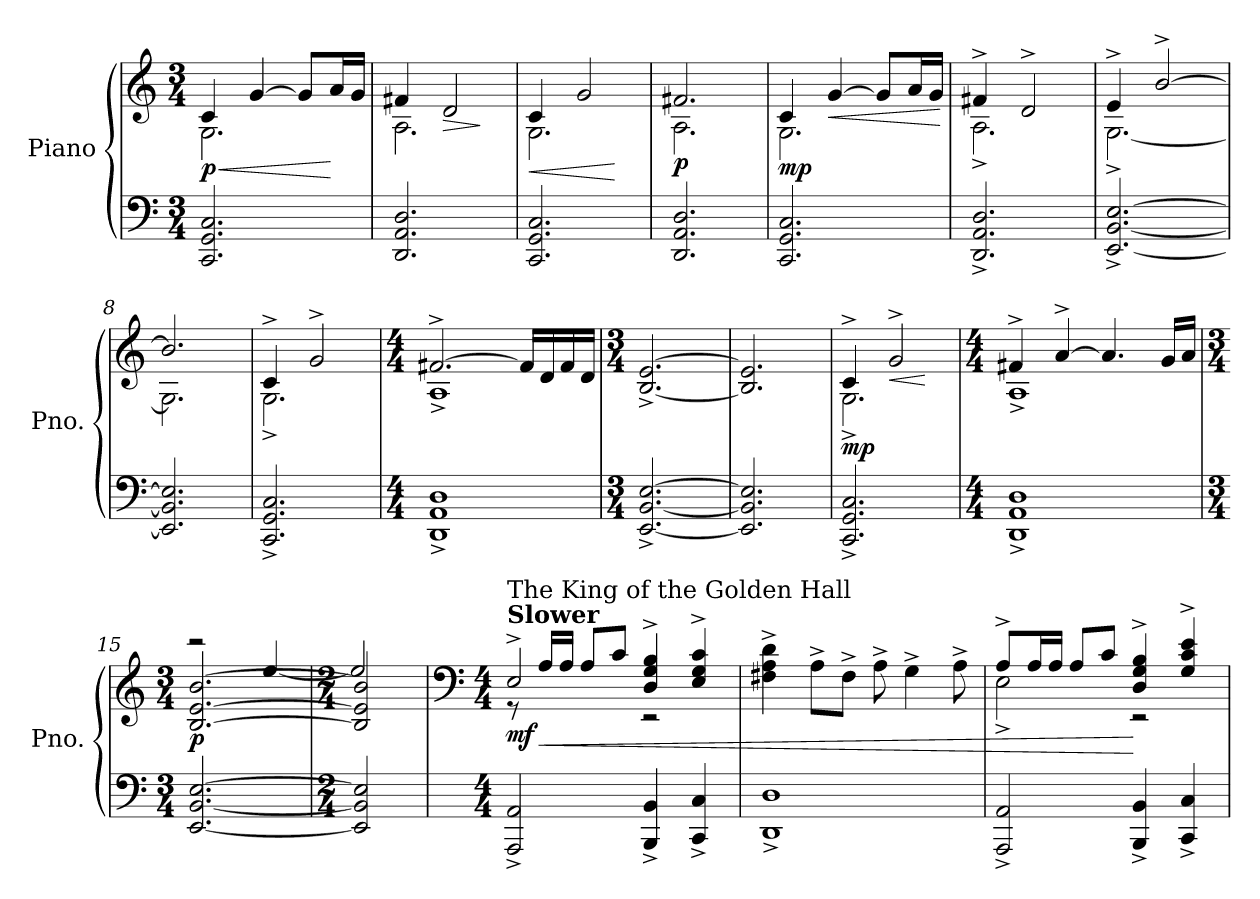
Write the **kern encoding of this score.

**kern	**kern	**dynam
*part1	*part1	*part1
*staff2	*staff1	*staff1/2
*I"Piano	*	*
*I'Pno.	*	*
*clefF4	*clefG2	*
*k[]	*k[]	*
*M3/4	*M3/4	*
*MM76	*MM76	*
=1	=1	=1
!	!LO:TX:a:B:t=Moderately	!
!	!LO:TX:a:t=Eowyn´s Theme	!
!	!	!LO:HP:b
*	*^	*
!	!	!	!LO:DY:n=1:b
2.CC/ 2.GG/ 2.C/	4c/	2.G\	< p
.	[4g/	.	.
.	8g/L]	.	.
.	16a/L	.	[
.	16g/JJ	.	.
=2	=2	=2	=2
2.DD/ 2.AA/ 2.D/	4f#X/	2.A\	.
!	!	!	!LO:HP:b
.	2d/	.	>
*	*v	*v	*
.	.	]
=3	=3	=3
!	!	!LO:HP:b
*	*^	*
2.CC/ 2.GG/ 2.C/	4c/	2.G\	<
.	2g/	.	.
*	*v	*v	*
.	.	[
=4	=4	=4
*	*^	*
!	!	!	!LO:DY:b
2.DD/ 2.AA/ 2.D/	2.f#X/	2.A\	p
=5	=5	=5	=5
!	!	!	!LO:DY:b
2.CC/ 2.GG/ 2.C/	4c/	2.G\	mp
!	!	!	!LO:HP:b
.	[4g/	.	<
.	8g/L]	.	.
.	16a/L	.	.
.	16g/JJ	.	.
*	*v	*v	*
.	.	[
=6	=6	=6
*	*^	*
2.DD/^ 2.AA/^ 2.D/^	4f#X^/	2.A^\	.
.	2d^/	.	.
=7	=7	=7	=7
[2.EE/^ [2.BB/^ [2.E/^	4e^/	[2.G^\	.
.	[2b^/	.	.
=8	=8	=8	=8
2.EE/] 2.BB/] 2.E/]	2.b/]	2.G\]	.
=9	=9	=9	=9
2.CC/^ 2.GG/^ 2.C/^	4c^/	2.G^\	.
.	2g^/	.	.
!!LO:LB:g=z	!!
=10	=10	=10	=10
*M4/4	*M4/4	*	*
1DD^ 1AA^ 1D^	[2.f#X^/	1A^	.
.	16f#/LL]	.	.
.	16d/	.	.
.	16f#/	.	.
.	16d/JJ	.	.
*	*v	*v	*
=11	=11	=11
*M3/4	*M3/4	*
[2.EE/^ [2.BB/^ [2.E/^	[2.B/^ [2.e/^	.
=12	=12	=12
2.EE/] 2.BB/] 2.E/]	2.B/] 2.e/]	.
=13	=13	=13
*	*^	*
!	!	!	!LO:DY:b
2.CC/^ 2.GG/^ 2.C/^	4c^/	2.G^\	mp
!	!	!	!LO:HP:b
.	2g^/	.	<
*	*v	*v	*
.	.	[
=14	=14	=14
*M4/4	*M4/4	*
*	*^	*
1DD^ 1AA^ 1D^	4f#X^/	1A^	.
.	[4a^/	.	.
.	4.a/]	.	.
.	16g/LL	.	.
.	16a/JJ	.	.
=15	=15	=15	=15
*M3/4	*M3/4	*	*
!	!	!	!LO:DY:b
[2.EE/ [2.BB/ [2.E/	[2.B/ [2.e/ [2.b/	2rccc	p
.	.	[4ee/	.
=16	=16	=16	=16
*M2/4	*M2/4	*	*
2EE/] 2BB/] 2E/]	2B/] 2e/] 2b/]	2ee/]	.
!!LO:LB:g=z	!!
=17	=17	=17	=17
*	*clefF4	*	*
*M4/4	*M4/4	*	*
*	*MM63	*	*
!	!LO:TX:a:B:t=Slower	!	!
!	!LO:TX:a:t=The King of the Golden Hall	!	!
!	!	!	!LO:DY:b
2AAA/^ 2AA/^	2E^/	8r	mf
!	!	!	!LO:HP:b
.	.	16A/LL	<
.	.	16A/JJ	.
.	.	8A/L	.
.	.	8c/J	.
4BBB/^ 4BB/^	4D/^ 4G/^ 4B/^	2r	.
4CC/^ 4C/^	4E/^ 4G/^ 4c/^	.	.
*	*v	*v	*
=18	=18	=18
1DD^ 1D^	4F#X\^ 4A\^ 4d\^	.
.	8A^\L	.
.	8F#^\J	.
.	8A^\	.
.	4G^\	.
.	8A^\	.
=19	=19	=19
*	*^	*
2AAA/^ 2AA/^	8A^/L	2E^\	.
.	16A/L	.	.
.	16A/JJ	.	.
.	8A/L	.	.
.	8c/J	.	.
4BBB/^ 4BB/^	4D/^ 4G/^ 4B/^	2r	[
4CC/^ 4C/^	4G/^ 4c/^ 4e/^	.	.
*	*v	*v	*
=	=	=
*-	*-	*-
